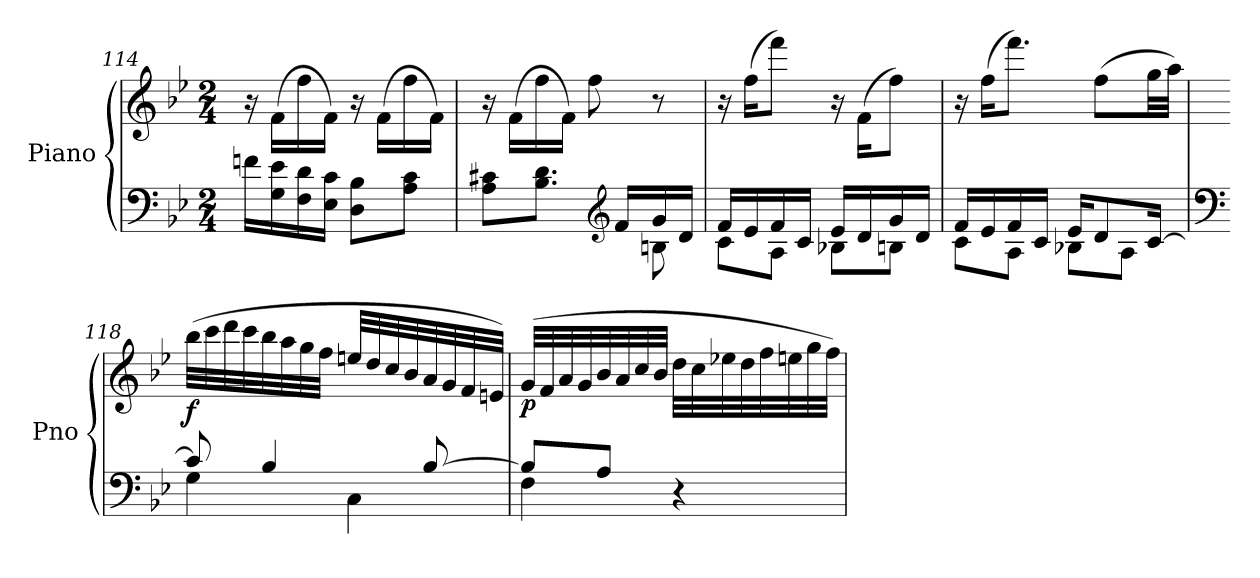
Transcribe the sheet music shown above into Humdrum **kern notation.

**kern	**kern	**dynam
*part1	*part1	*part1
*staff2	*staff1	*staff1/2
*I"Piano	*	*
*I'Pno	*	*
!!LO:PB:g=z
*clefF4	*clefG2	*
*k[b-e-]	*k[b-e-]	*
*M2/4	*M2/4	*
=114	=114	=114
16fn\LL	16r	.
16G\ 16e-\	(16f\LL	.
16F\ 16d\	16ff\	.
16E-\ 16c\JJ	16f\JJ)	.
8D\ 8B-\L	16r	.
.	(16f\LL	.
8A\ 8c\J	16ff\	.
.	16f\JJ)	.
=115	=115	=115
*^	*	*
8A\ 8c#X\L	4.ryy	16r	.
.	.	(16f\LL	.
8.B-\ 8.d\J	.	16ff\	.
.	.	16f\JJ)	.
.	.	8ff\	.
*clefG2	*	*	*
16f/LL	.	.	.
16g/	8Bn\	8r	.
16d/JJ	.	.	.
=116	=116	=116	=116
16f/LL	8c\L	16r	.
16e-/	.	(16ff\KL	.
16f/	8A\J	8fff\J)	.
16c/JJ	.	.	.
16e-/LL	8B-X\L	16r	.
16d/	.	(16f\KL	.
16g/	8Bn\J	8ff\J)	.
16d/JJ	.	.	.
=117	=117	=117	=117
16f/LL	8c\L	16r	.
16e-/	.	(16ff\KL	.
16f/	8A\J	8.fff\J)	.
16c/JJ	.	.	.
16e-/KL	8B-X\L	.	.
!	!	!	!LO:DY:b
8d/	.	(8ff\L	other-dynamics
.	8A\J	.	.
[16c/Jk	.	32gg\LL	.
.	.	32aa\JJJ)	.
!!LO:LB:g=z
=118	=118	=118	=118
*clefF4	*	*	*
!	!	!	!LO:DY:b
8c/]	4G\	(32bb-\LLL	f
.	.	32ccc\	.
.	.	32ddd\	.
.	.	32ccc\	.
4B-/	.	32bb-\	.
.	.	32aa\	.
.	.	32gg\	.
.	.	32ff\JJJ	.
.	4C\	32een/LLL	.
.	.	32dd/	.
.	.	32cc/	.
.	.	32b-/	.
[8B-/	.	32a/	.
.	.	32g/	.
.	.	32f/	.
.	.	32en/JJJ)	.
=119	=119	=119	=119
!	!	!	!LO:DY:b
8B-/L]	4F\	(32g/LLL	p
.	.	32f/	.
.	.	32a/	.
.	.	32g/	.
8A/J	.	32b-/	.
.	.	32a/	.
.	.	32cc/	.
.	.	32b-/JJJ	.
4r	4ryy	32dd\LLL	.
.	.	32cc\	.
.	.	32ee-X\	.
.	.	32dd\	.
.	.	32ff\	.
.	.	32een\	.
.	.	32gg\	.
.	.	32ff\JJJ)	.
*v	*v	*	*
=	=	=
*-	*-	*-
